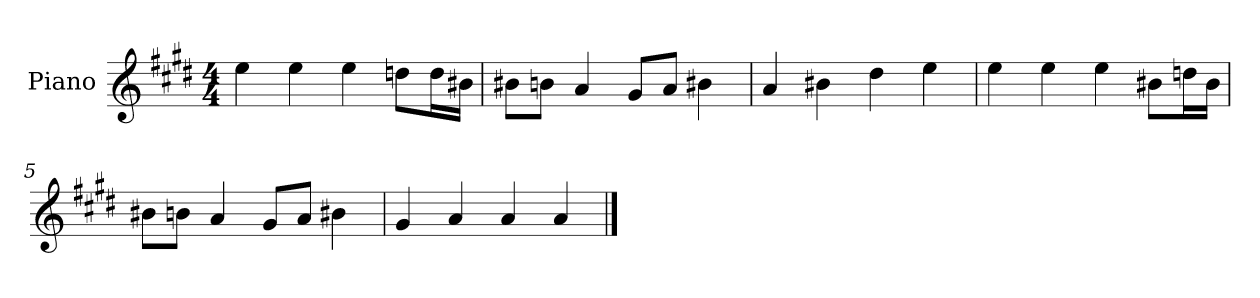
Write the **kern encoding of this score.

**kern
*part1
*staff1
*I"Piano
*I'P-no
*clefG2
*k[f#c#g#d#]
*M4/4
*MM90
=1
4ee\
4ee\
4ee\
8ddn\L
16dd\L
16b#X\JJ
=2
8b#X\L
8bn\J
4a/
8g#/L
8a/J
4b#X\
=3
4a/
4b#X\
4dd#\
4ee\
=4
4ee\
4ee\
4ee\
8b#X\L
16ddn\L
16b#\JJ
=5
8b#X\L
8bn\J
4a/
8g#/L
8a/J
4b#X\
!!LO:LB:g=z
=6
4g#/
4a/
4a/
4a/
==
*-
